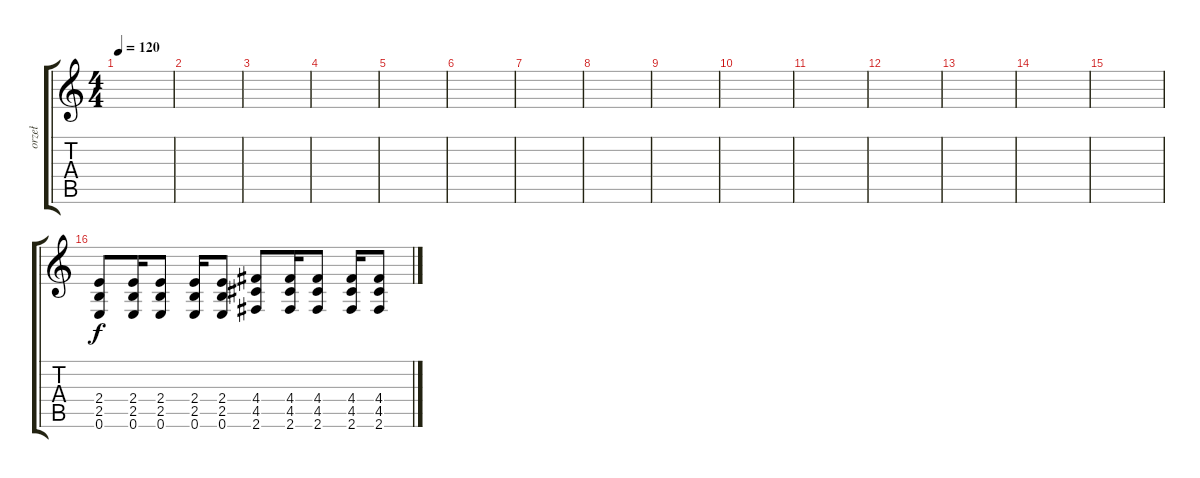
\track ("orzeł" "orzeł") {instrument overdrivenguitar}
\staff {score tabs}
\tuning (E4 B3 G3 D3 A2 E2) {hide}
\ts (4 4)
\tempo 120
\clef g2
\ks c
|
|
|
|
|
|
|
|
|
|
|
|
|
|
|
(2.4 2.5 0.6).8 (2.4 2.5 0.6).16 (2.4 2.5 0.6).8 (2.4 2.5 0.6).16 (2.4 2.5 0.6).8 (4.4 4.5 2.6).8 (4.4 4.5 2.6).16 (4.4 4.5 2.6).8 (4.4 4.5 2.6).16 (4.4 4.5 2.6).8
